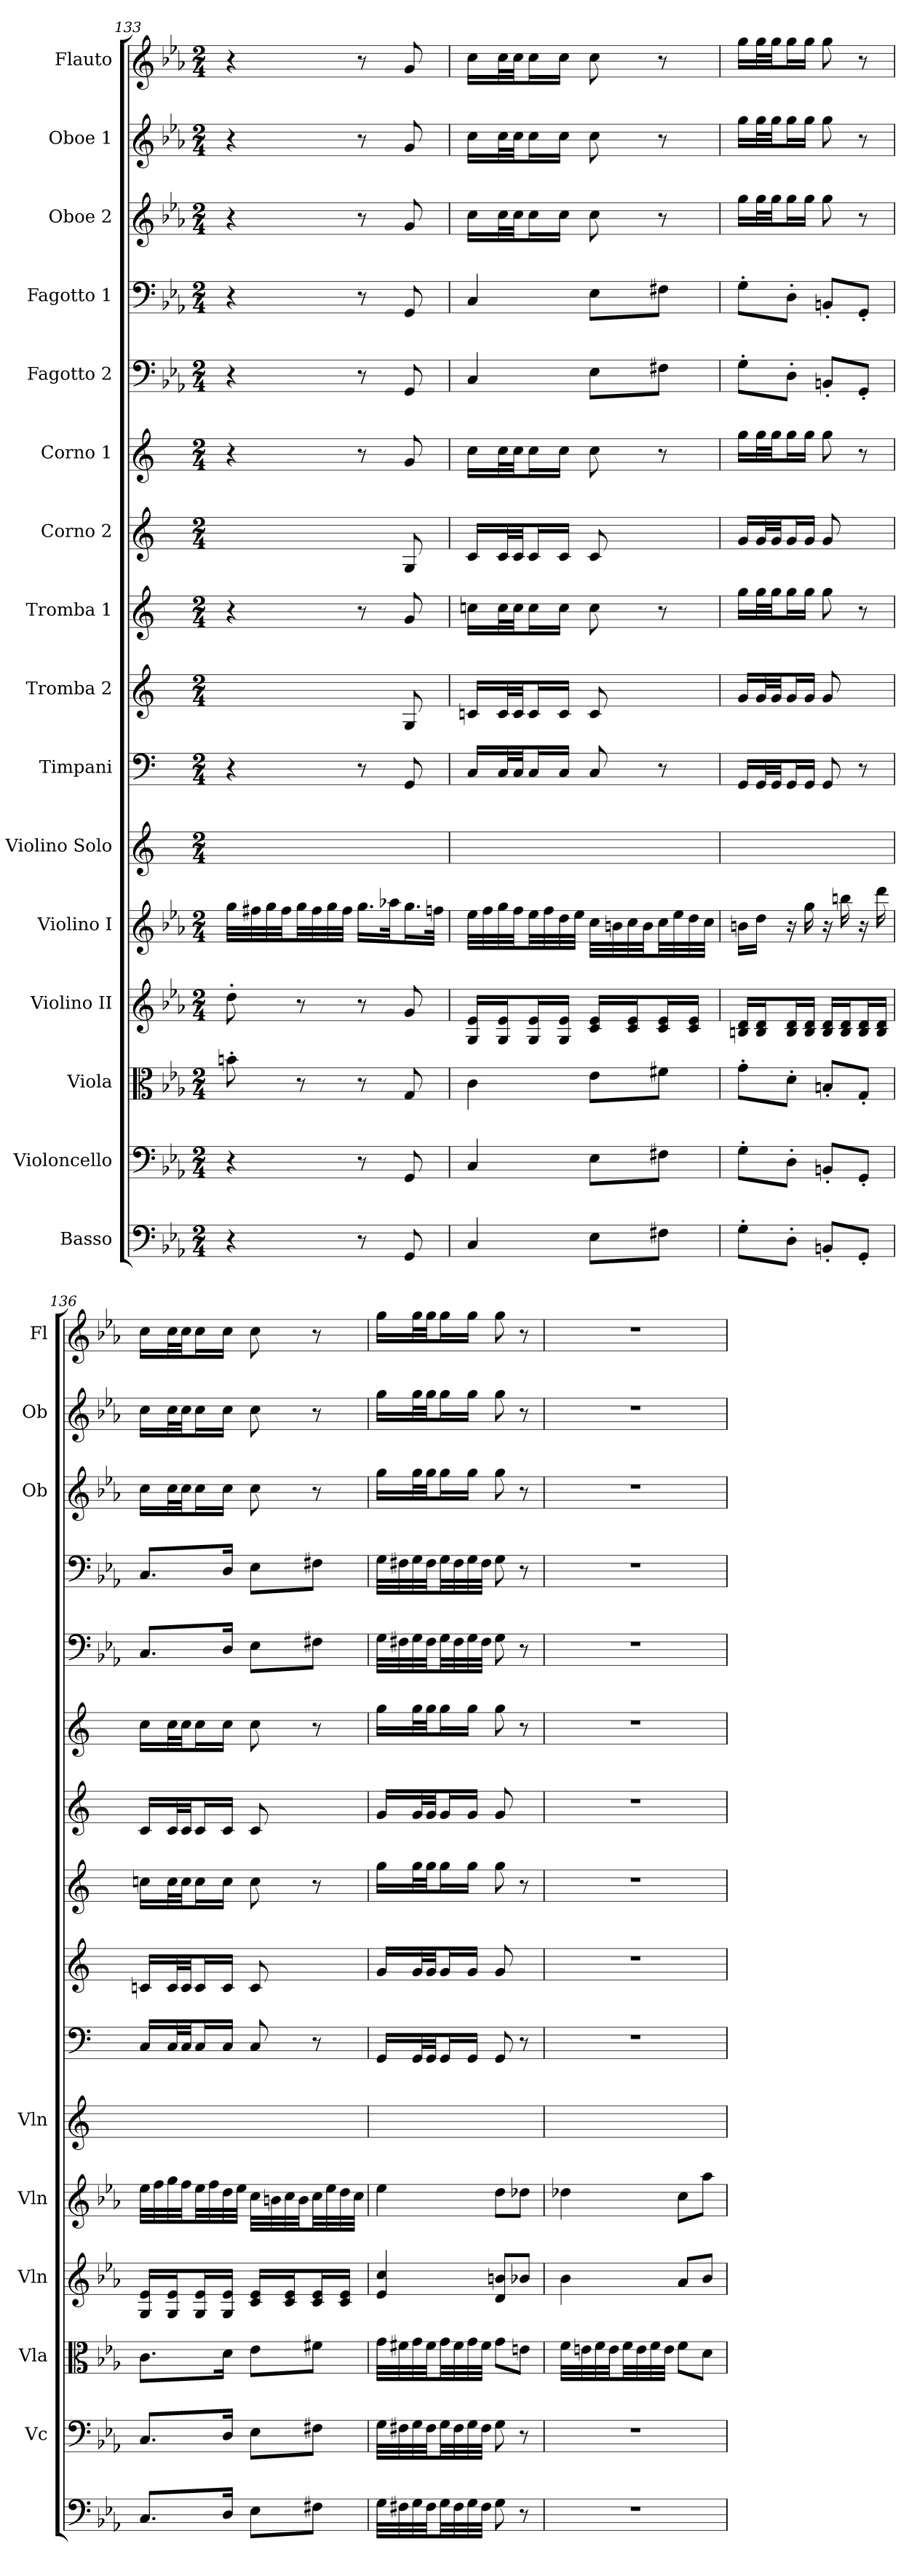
**kern	**kern	**kern	**kern	**kern	**kern	**kern	**kern	**kern	**kern	**kern	**kern	**kern	**kern	**kern	**kern
*part16	*part15	*part14	*part13	*part12	*part11	*part10	*part9	*part8	*part7	*part6	*part5	*part4	*part3	*part2	*part1
*staff16	*staff15	*staff14	*staff13	*staff12	*staff11	*staff10	*staff9	*staff8	*staff7	*staff6	*staff5	*staff4	*staff3	*staff2	*staff1
*I"Basso	*I"Violoncello	*I"Viola	*I"Violino II	*I"Violino I	*I"Violino Solo	*I"Timpani	*I"Tromba 2	*I"Tromba 1	*I"Corno 2	*I"Corno 1	*I"Fagotto 2	*I"Fagotto 1	*I"Oboe 2	*I"Oboe 1	*I"Flauto
*	*I'Vc	*I'Vla	*I'Vln	*I'Vln	*I'Vln	*	*	*	*	*	*	*	*I'Ob	*I'Ob	*I'Fl
*clefF4	*clefF4	*clefC3	*clefG2	*clefG2	*clefG2	*clefF4	*clefG2	*clefG2	*clefG2	*clefG2	*clefF4	*clefF4	*clefG2	*clefG2	*clefG2
*ITrd7c12	*	*	*	*	*	*	*ITrd1c2	*ITrd1c2	*ITrd7c12	*ITrd7c12	*	*	*	*	*
*k[b-e-a-]	*k[b-e-a-]	*k[b-e-a-]	*k[b-e-a-]	*k[b-e-a-]	*	*	*	*	*	*	*k[b-e-a-]	*k[b-e-a-]	*k[b-e-a-]	*k[b-e-a-]	*k[b-e-a-]
*M2/4	*M2/4	*M2/4	*M2/4	*M2/4	*M2/4	*M2/4	*M2/4	*M2/4	*M2/4	*M2/4	*M2/4	*M2/4	*M2/4	*M2/4	*M2/4
=133	=133	=133	=133	=133	=133	=133	=133	=133	=133	=133	=133	=133	=133	=133	=133
4r	4r	8bn'	8dd'	32gg\LLL	2ryy	4r	4ryy	4r	4ryy	4r	4r	4r	4r	4r	4r
.	.	.	.	32ff#X\	.	.	.	.	.	.	.	.	.	.	.
.	.	.	.	32gg\	.	.	.	.	.	.	.	.	.	.	.
.	.	.	.	32ff#\JJ	.	.	.	.	.	.	.	.	.	.	.
.	.	8r	8r	32gg\LL	.	.	.	.	.	.	.	.	.	.	.
.	.	.	.	32ff#\	.	.	.	.	.	.	.	.	.	.	.
.	.	.	.	32gg\	.	.	.	.	.	.	.	.	.	.	.
.	.	.	.	32ff#\JJJ	.	.	.	.	.	.	.	.	.	.	.
8r	8r	8r	8r	16.gg\LL	.	8r	8ryy	8r	8ryy	8r	8r	8r	8r	8r	8r
.	.	.	.	32aa-X\Jk	.	.	.	.	.	.	.	.	.	.	.
8GGG	8GG	8G	8g	16.gg\L	.	8GG	8F	8f	8GG	8G	8GG	8GG	8g	8g	8g
.	.	.	.	32ffn\JJk	.	.	.	.	.	.	.	.	.	.	.
=134	=134	=134	=134	=134	=134	=134	=134	=134	=134	=134	=134	=134	=134	=134	=134
4CC	4C	4c	16G/ 16e-/LL	32ee-\LLL	2ryy	16C/LL	16B-/LL	16b-\LL	16C/LL	16c\LL	4C	4C	16cc\LL	16cc\LL	16cc\LL
.	.	.	.	32ff\	.	.	.	.	.	.	.	.	.	.	.
.	.	.	16G/ 16e-/J	32gg\	.	32C/L	32B-/L	32b-\L	32C/L	32c\L	.	.	32cc\L	32cc\L	32cc\L
.	.	.	.	32ff\JJ	.	32C/JJ	32B-/JJ	32b-\JJ	32C/JJ	32c\JJ	.	.	32cc\JJ	32cc\JJ	32cc\JJ
.	.	.	16G/ 16e-/L	32ee-\LL	.	16C/L	16B-/L	16b-\L	16C/L	16c\L	.	.	16cc\L	16cc\L	16cc\L
.	.	.	.	32ff\	.	.	.	.	.	.	.	.	.	.	.
.	.	.	16G/ 16e-/JJ	32dd\	.	16C/JJ	16B-/JJ	16b-\JJ	16C/JJ	16c\JJ	.	.	16cc\JJ	16cc\JJ	16cc\JJ
.	.	.	.	32ee-\JJJ	.	.	.	.	.	.	.	.	.	.	.
8EE-\L	8E-\L	8e-\L	16c/ 16e-/LL	32cc\LLL	.	8C	8B-	8b-	8C	8c	8E-\L	8E-\L	8cc	8cc	8cc
.	.	.	.	32bn\	.	.	.	.	.	.	.	.	.	.	.
.	.	.	16c/ 16e-/J	32cc\	.	.	.	.	.	.	.	.	.	.	.
.	.	.	.	32b\JJ	.	.	.	.	.	.	.	.	.	.	.
8FF#X\J	8F#X\J	8f#X\J	16c/ 16e-/L	32cc\LL	.	8r	8ryy	8r	8ryy	8r	8F#X\J	8F#X\J	8r	8r	8r
.	.	.	.	32ee-\	.	.	.	.	.	.	.	.	.	.	.
.	.	.	16c/ 16e-/JJ	32dd\	.	.	.	.	.	.	.	.	.	.	.
.	.	.	.	32cc\JJJ	.	.	.	.	.	.	.	.	.	.	.
=135	=135	=135	=135	=135	=135	=135	=135	=135	=135	=135	=135	=135	=135	=135	=135
8GG'\L	8G'\L	8g'\L	16Bn/ 16d/LL	16bn\LL	2ryy	16GG/LL	16f/LL	16ff\LL	16G/LL	16g\LL	8G'\L	8G'\L	16gg\LL	16gg\LL	16gg\LL
.	.	.	16B/ 16d/J	16dd\JJ	.	32GG/L	32f/L	32ff\L	32G/L	32g\L	.	.	32gg\L	32gg\L	32gg\L
.	.	.	.	.	.	32GG/JJ	32f/JJ	32ff\JJ	32G/JJ	32g\JJ	.	.	32gg\JJ	32gg\JJ	32gg\JJ
8DD'\J	8D'\J	8d'\J	16B/ 16d/L	16r	.	16GG/L	16f/L	16ff\L	16G/L	16g\L	8D'\J	8D'\J	16gg\L	16gg\L	16gg\L
.	.	.	16B/ 16d/JJ	16gg	.	16GG/JJ	16f/JJ	16ff\JJ	16G/JJ	16g\JJ	.	.	16gg\JJ	16gg\JJ	16gg\JJ
8BBBn'/L	8BBn'/L	8Bn'/L	16B/ 16d/LL	16r	.	8GG	8f	8ff	8G	8g	8BBn'/L	8BBn'/L	8gg	8gg	8gg
.	.	.	16B/ 16d/J	16bbn	.	.	.	.	.	.	.	.	.	.	.
8GGG'/J	8GG'/J	8G'/J	16B/ 16d/L	16r	.	8r	8ryy	8r	8ryy	8r	8GG'/J	8GG'/J	8r	8r	8r
.	.	.	16B/ 16d/JJ	16ddd	.	.	.	.	.	.	.	.	.	.	.
=136	=136	=136	=136	=136	=136	=136	=136	=136	=136	=136	=136	=136	=136	=136	=136
8.CC/L	8.C/L	8.c\L	16G/ 16e-/LL	32ee-\LLL	2ryy	16C/LL	16B-/LL	16b-\LL	16C/LL	16c\LL	8.C/L	8.C/L	16cc\LL	16cc\LL	16cc\LL
.	.	.	.	32ff\	.	.	.	.	.	.	.	.	.	.	.
.	.	.	16G/ 16e-/J	32gg\	.	32C/L	32B-/L	32b-\L	32C/L	32c\L	.	.	32cc\L	32cc\L	32cc\L
.	.	.	.	32ff\JJ	.	32C/JJ	32B-/JJ	32b-\JJ	32C/JJ	32c\JJ	.	.	32cc\JJ	32cc\JJ	32cc\JJ
.	.	.	16G/ 16e-/L	32ee-\LL	.	16C/L	16B-/L	16b-\L	16C/L	16c\L	.	.	16cc\L	16cc\L	16cc\L
.	.	.	.	32ff\	.	.	.	.	.	.	.	.	.	.	.
16DD/Jk	16D/Jk	16d\Jk	16G/ 16e-/JJ	32dd\	.	16C/JJ	16B-/JJ	16b-\JJ	16C/JJ	16c\JJ	16D/Jk	16D/Jk	16cc\JJ	16cc\JJ	16cc\JJ
.	.	.	.	32ee-\JJJ	.	.	.	.	.	.	.	.	.	.	.
8EE-\L	8E-\L	8e-\L	16c/ 16e-/LL	32cc\LLL	.	8C	8B-	8b-	8C	8c	8E-\L	8E-\L	8cc	8cc	8cc
.	.	.	.	32bn\	.	.	.	.	.	.	.	.	.	.	.
.	.	.	16c/ 16e-/J	32cc\	.	.	.	.	.	.	.	.	.	.	.
.	.	.	.	32b\JJ	.	.	.	.	.	.	.	.	.	.	.
8FF#X\J	8F#X\J	8f#X\J	16c/ 16e-/L	32cc\LL	.	8r	8ryy	8r	8ryy	8r	8F#X\J	8F#X\J	8r	8r	8r
.	.	.	.	32ee-\	.	.	.	.	.	.	.	.	.	.	.
.	.	.	16c/ 16e-/JJ	32dd\	.	.	.	.	.	.	.	.	.	.	.
.	.	.	.	32cc\JJJ	.	.	.	.	.	.	.	.	.	.	.
=137	=137	=137	=137	=137	=137	=137	=137	=137	=137	=137	=137	=137	=137	=137	=137
32GG\LLL	32G\LLL	32g\LLL	4e- 4cc	4ee-	2ryy	16GG/LL	16f/LL	16ff\LL	16G/LL	16g\LL	32G\LLL	32G\LLL	16gg\LL	16gg\LL	16gg\LL
32FF#X\	32F#X\	32f#X\	.	.	.	.	.	.	.	.	32F#X\	32F#X\	.	.	.
32GG\	32G\	32g\	.	.	.	32GG/L	32f/L	32ff\L	32G/L	32g\L	32G\	32G\	32gg\L	32gg\L	32gg\L
32FF#\JJ	32F#\JJ	32f#\JJ	.	.	.	32GG/JJ	32f/JJ	32ff\JJ	32G/JJ	32g\JJ	32F#\JJ	32F#\JJ	32gg\JJ	32gg\JJ	32gg\JJ
32GG\LL	32G\LL	32g\LL	.	.	.	16GG/L	16f/L	16ff\L	16G/L	16g\L	32G\LL	32G\LL	16gg\L	16gg\L	16gg\L
32FF#\	32F#\	32f#\	.	.	.	.	.	.	.	.	32F#\	32F#\	.	.	.
32GG\	32G\	32g\	.	.	.	16GG/JJ	16f/JJ	16ff\JJ	16G/JJ	16g\JJ	32G\	32G\	16gg\JJ	16gg\JJ	16gg\JJ
32FF#\JJJ	32F#\JJJ	32f#\JJJ	.	.	.	.	.	.	.	.	32F#\JJJ	32F#\JJJ	.	.	.
8GG	8G	8g\L	8d/ 8bn/L	8dd\L	.	8GG	8f	8ff	8G	8g	8G	8G	8gg	8gg	8gg
8r	8r	8en\J	8b-X/J	8dd-X\J	.	8r	8ryy	8r	8ryy	8r	8r	8r	8r	8r	8r
=138	=138	=138	=138	=138	=138	=138	=138	=138	=138	=138	=138	=138	=138	=138	=138
2r	2r	32f\LLL	4b-	4dd-X	2ryy	2r	2r	2r	2r	2r	2r	2r	2r	2r	2r
.	.	32en\	.	.	.	.	.	.	.	.	.	.	.	.	.
.	.	32f\	.	.	.	.	.	.	.	.	.	.	.	.	.
.	.	32e\JJ	.	.	.	.	.	.	.	.	.	.	.	.	.
.	.	32f\LL	.	.	.	.	.	.	.	.	.	.	.	.	.
.	.	32e\	.	.	.	.	.	.	.	.	.	.	.	.	.
.	.	32f\	.	.	.	.	.	.	.	.	.	.	.	.	.
.	.	32e\JJJ	.	.	.	.	.	.	.	.	.	.	.	.	.
.	.	8f\L	8a-/L	8cc\L	.	.	.	.	.	.	.	.	.	.	.
.	.	8d\J	8b-/J	8aa-\J	.	.	.	.	.	.	.	.	.	.	.
=	=	=	=	=	=	=	=	=	=	=	=	=	=	=	=
*-	*-	*-	*-	*-	*-	*-	*-	*-	*-	*-	*-	*-	*-	*-	*-
